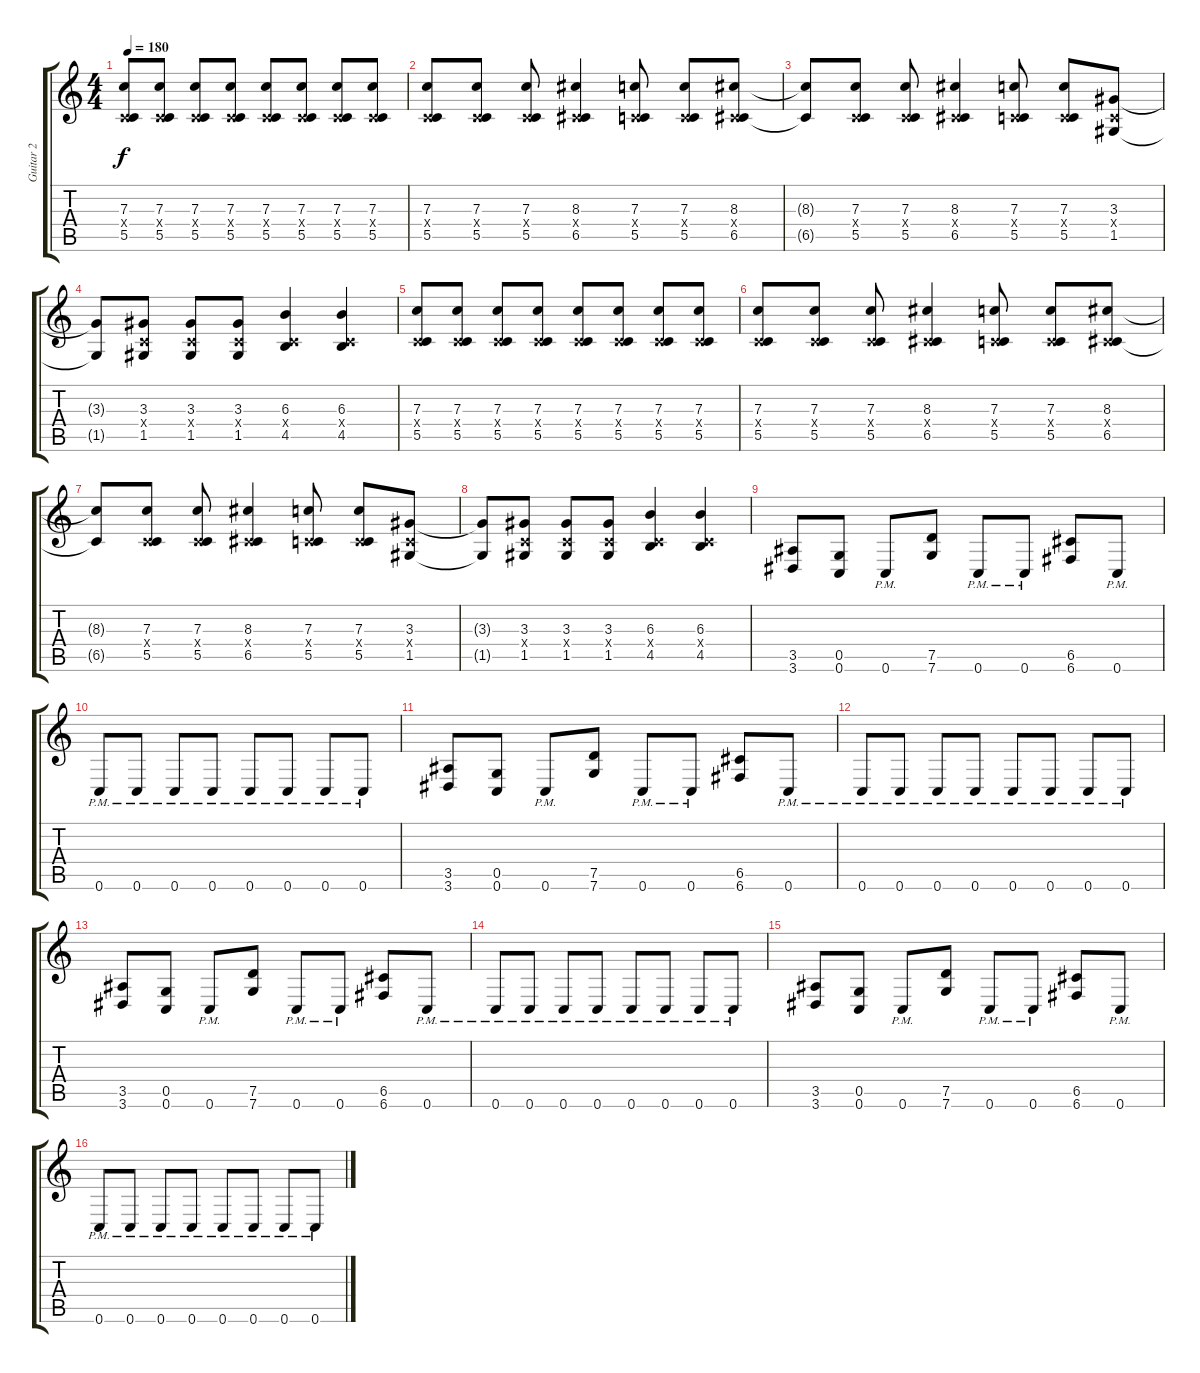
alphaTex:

\track ("Guitar 2" "Guitar 2") {instrument distortionguitar}
\staff {score tabs}
\tuning (D4 A3 F3 C3 G2 C2) {hide}
\ts (4 4)
\tempo 180
\clef g2
\ks c
(7.3 0.4{x} 5.5).8{dy f volume 12} (7.3 0.4{x} 5.5).8 (7.3 0.4{x} 5.5).8 (7.3 0.4{x} 5.5).8 (7.3 0.4{x} 5.5).8 (7.3 0.4{x} 5.5).8 (7.3 0.4{x} 5.5).8 (7.3 0.4{x} 5.5).8 |
(7.3 0.4{x} 5.5).8 (7.3 0.4{x} 5.5).8 (7.3 0.4{x} 5.5).8 (8.3 0.4{x} 6.5).4 (7.3 0.4{x} 5.5).8 (7.3 0.4{x} 5.5).8 (8.3 0.4{x} 6.5).8 |
(8.3{t} 6.5{t}).8 (7.3 0.4{x} 5.5).8 (7.3 0.4{x} 5.5).8 (8.3 0.4{x} 6.5).4 (7.3 0.4{x} 5.5).8 (7.3 0.4{x} 5.5).8 (3.3 0.4{x} 1.5).8 |
(3.3{t} 1.5{t}).8 (3.3 0.4{x} 1.5).8 (3.3 0.4{x} 1.5).8 (3.3 0.4{x} 1.5).8 (6.3 0.4{x} 4.5).4 (6.3 0.4{x} 4.5).4 |
(7.3 0.4{x} 5.5).8 (7.3 0.4{x} 5.5).8 (7.3 0.4{x} 5.5).8 (7.3 0.4{x} 5.5).8 (7.3 0.4{x} 5.5).8 (7.3 0.4{x} 5.5).8 (7.3 0.4{x} 5.5).8 (7.3 0.4{x} 5.5).8 |
(7.3 0.4{x} 5.5).8 (7.3 0.4{x} 5.5).8 (7.3 0.4{x} 5.5).8 (8.3 0.4{x} 6.5).4 (7.3 0.4{x} 5.5).8 (7.3 0.4{x} 5.5).8 (8.3 0.4{x} 6.5).8 |
(8.3{t} 6.5{t}).8 (7.3 0.4{x} 5.5).8 (7.3 0.4{x} 5.5).8 (8.3 0.4{x} 6.5).4 (7.3 0.4{x} 5.5).8 (7.3 0.4{x} 5.5).8 (3.3 0.4{x} 1.5).8 |
(3.3{t} 1.5{t}).8 (3.3 0.4{x} 1.5).8 (3.3 0.4{x} 1.5).8 (3.3 0.4{x} 1.5).8 (6.3 0.4{x} 4.5).4 (6.3 0.4{x} 4.5).4 |
(3.5 3.6).8 (0.5 0.6).8 0.6{pm}.8 (7.5 7.6).8 0.6{pm}.8 0.6{pm}.8 (6.5 6.6).8 0.6{pm}.8 |
0.6{pm}.8 0.6{pm}.8 0.6{pm}.8 0.6{pm}.8 0.6{pm}.8 0.6{pm}.8 0.6{pm}.8 0.6{pm}.8 |
(3.5 3.6).8 (0.5 0.6).8 0.6{pm}.8 (7.5 7.6).8 0.6{pm}.8 0.6{pm}.8 (6.5 6.6).8 0.6{pm}.8 |
0.6{pm}.8 0.6{pm}.8 0.6{pm}.8 0.6{pm}.8 0.6{pm}.8 0.6{pm}.8 0.6{pm}.8 0.6{pm}.8 |
(3.5 3.6).8 (0.5 0.6).8 0.6{pm}.8 (7.5 7.6).8 0.6{pm}.8 0.6{pm}.8 (6.5 6.6).8 0.6{pm}.8 |
0.6{pm}.8 0.6{pm}.8 0.6{pm}.8 0.6{pm}.8 0.6{pm}.8 0.6{pm}.8 0.6{pm}.8 0.6{pm}.8 |
(3.5 3.6).8 (0.5 0.6).8 0.6{pm}.8 (7.5 7.6).8 0.6{pm}.8 0.6{pm}.8 (6.5 6.6).8 0.6{pm}.8 |
0.6{pm}.8 0.6{pm}.8 0.6{pm}.8 0.6{pm}.8 0.6{pm}.8 0.6{pm}.8 0.6{pm}.8 0.6{pm}.8
